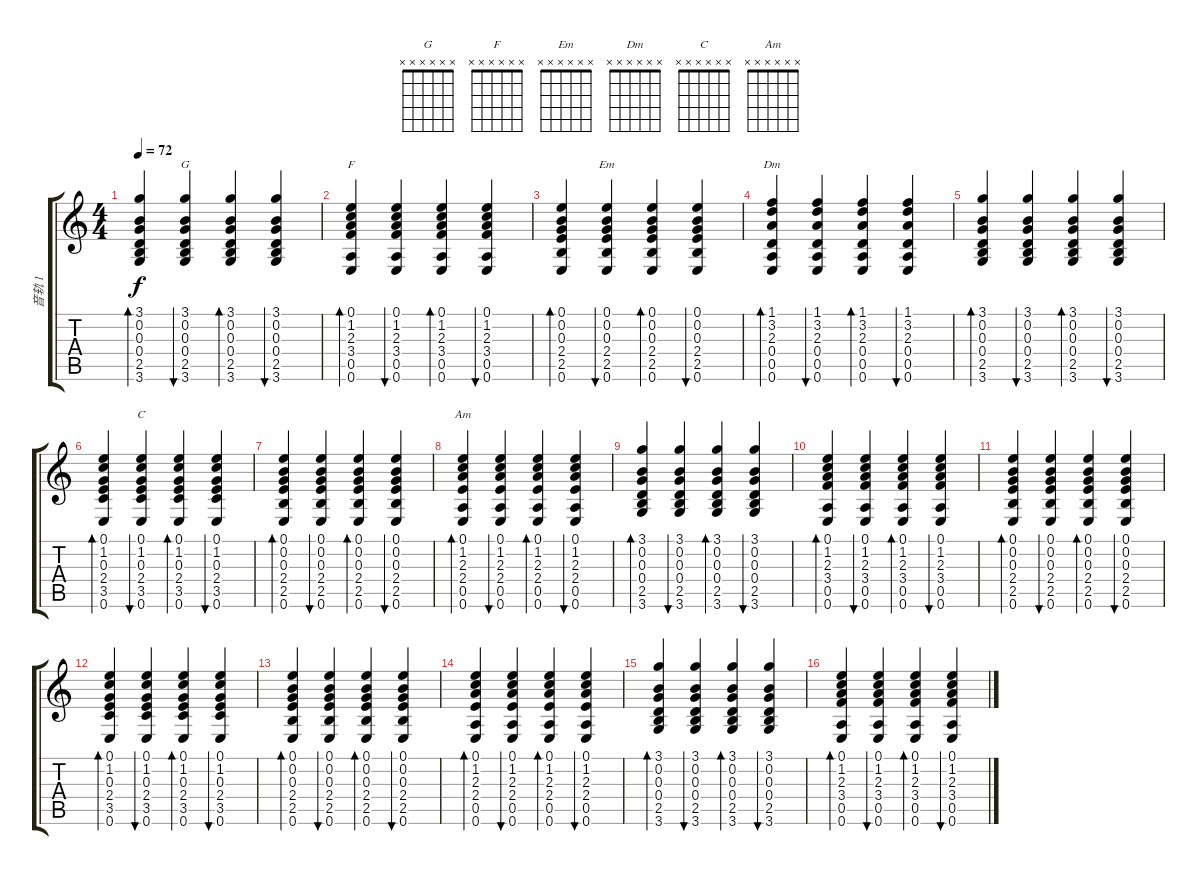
\track ("音轨 1" "音轨 1") {instrument acousticguitarsteel}
\staff {score tabs}
\tuning (E4 B3 G3 D3 A2 E2) {hide}
\chord ("G" x x x x x x)
\chord ("F" x x x x x x)
\chord ("Em" x x x x x x)
\chord ("Dm" x x x x x x)
\chord ("C" x x x x x x)
\chord ("Am" x x x x x x)
\ts (4 4)
\tempo 72
\clef g2
\ks c
(3.1 0.2 0.3 0.4 2.5 3.6).4{bd 30 dy f} (3.1 0.2 0.3 0.4 2.5 3.6).4{bu 30 ch "G"} (3.1 0.2 0.3 0.4 2.5 3.6).4{bd 30} (3.1 0.2 0.3 0.4 2.5 3.6).4{bu 30} |
(0.1 1.2 2.3 3.4 0.5 0.6).4{bd 30 ch "F"} (0.1 1.2 2.3 3.4 0.5 0.6).4{bu 30} (0.1 1.2 2.3 3.4 0.5 0.6).4{bd 30} (0.1 1.2 2.3 3.4 0.5 0.6).4{bu 30} |
(0.1 0.2 0.3 2.4 2.5 0.6).4{bd 30} (0.1 0.2 0.3 2.4 2.5 0.6).4{bu 30 ch "Em"} (0.1 0.2 0.3 2.4 2.5 0.6).4{bd 30} (0.1 0.2 0.3 2.4 2.5 0.6).4{bu 30} |
(1.1 3.2 2.3 0.4 0.5 0.6).4{bd 30 ch "Dm"} (1.1 3.2 2.3 0.4 0.5 0.6).4{bu 30} (1.1 3.2 2.3 0.4 0.5 0.6).4{bd 30} (1.1 3.2 2.3 0.4 0.5 0.6).4{bu 30} |
(3.1 0.2 0.3 0.4 2.5 3.6).4{bd 30} (3.1 0.2 0.3 0.4 2.5 3.6).4{bu 30} (3.1 0.2 0.3 0.4 2.5 3.6).4{bd 30} (3.1 0.2 0.3 0.4 2.5 3.6).4{bu 30} |
(0.1 1.2 0.3 2.4 3.5 0.6).4{bd 30} (0.1 1.2 0.3 2.4 3.5 0.6).4{bu 30 ch "C"} (0.1 1.2 0.3 2.4 3.5 0.6).4{bd 60} (0.1 1.2 0.3 2.4 3.5 0.6).4{bu 30} |
(0.1 0.2 0.3 2.4 2.5 0.6).4{bd 30} (0.1 0.2 0.3 2.4 2.5 0.6).4{bu 30} (0.1 0.2 0.3 2.4 2.5 0.6).4{bd 30} (0.1 0.2 0.3 2.4 2.5 0.6).4{bu 30} |
(0.1 1.2 2.3 2.4 0.5 0.6).4{bd 30 ch "Am"} (0.1 1.2 2.3 2.4 0.5 0.6).4{bu 30} (0.1 1.2 2.3 2.4 0.5 0.6).4{bd 30} (0.1 1.2 2.3 2.4 0.5 0.6).4{bu 30} |
(3.1 0.2 0.3 0.4 2.5 3.6).4{bd 30} (3.1 0.2 0.3 0.4 2.5 3.6).4{bu 30} (3.1 0.2 0.3 0.4 2.5 3.6).4{bd 30} (3.1 0.2 0.3 0.4 2.5 3.6).4{bu 30} |
(0.1 1.2 2.3 3.4 0.5 0.6).4{bd 30} (0.1 1.2 2.3 3.4 0.5 0.6).4{bu 30} (0.1 1.2 2.3 3.4 0.5 0.6).4{bd 30} (0.1 1.2 2.3 3.4 0.5 0.6).4{bu 30} |
(0.1 0.2 0.3 2.4 2.5 0.6).4{bd 30} (0.1 0.2 0.3 2.4 2.5 0.6).4{bu 30} (0.1 0.2 0.3 2.4 2.5 0.6).4{bd 30} (0.1 0.2 0.3 2.4 2.5 0.6).4{bu 30} |
(0.1 1.2 0.3 2.4 3.5 0.6).4{bd 30} (0.1 1.2 0.3 2.4 3.5 0.6).4{bu 30} (0.1 1.2 0.3 2.4 3.5 0.6).4{bd 60} (0.1 1.2 0.3 2.4 3.5 0.6).4{bu 30} |
(0.1 0.2 0.3 2.4 2.5 0.6).4{bd 30} (0.1 0.2 0.3 2.4 2.5 0.6).4{bu 30} (0.1 0.2 0.3 2.4 2.5 0.6).4{bd 30} (0.1 0.2 0.3 2.4 2.5 0.6).4{bu 30} |
(0.1 1.2 2.3 2.4 0.5 0.6).4{bd 30} (0.1 1.2 2.3 2.4 0.5 0.6).4{bu 30} (0.1 1.2 2.3 2.4 0.5 0.6).4{bd 30} (0.1 1.2 2.3 2.4 0.5 0.6).4{bu 30} |
(3.1 0.2 0.3 0.4 2.5 3.6).4{bd 30} (3.1 0.2 0.3 0.4 2.5 3.6).4{bu 30} (3.1 0.2 0.3 0.4 2.5 3.6).4{bd 30} (3.1 0.2 0.3 0.4 2.5 3.6).4{bu 30} |
(0.1 1.2 2.3 3.4 0.5 0.6).4{bd 30} (0.1 1.2 2.3 3.4 0.5 0.6).4{bu 30} (0.1 1.2 2.3 3.4 0.5 0.6).4{bd 30} (0.1 1.2 2.3 3.4 0.5 0.6).4{bu 30}
